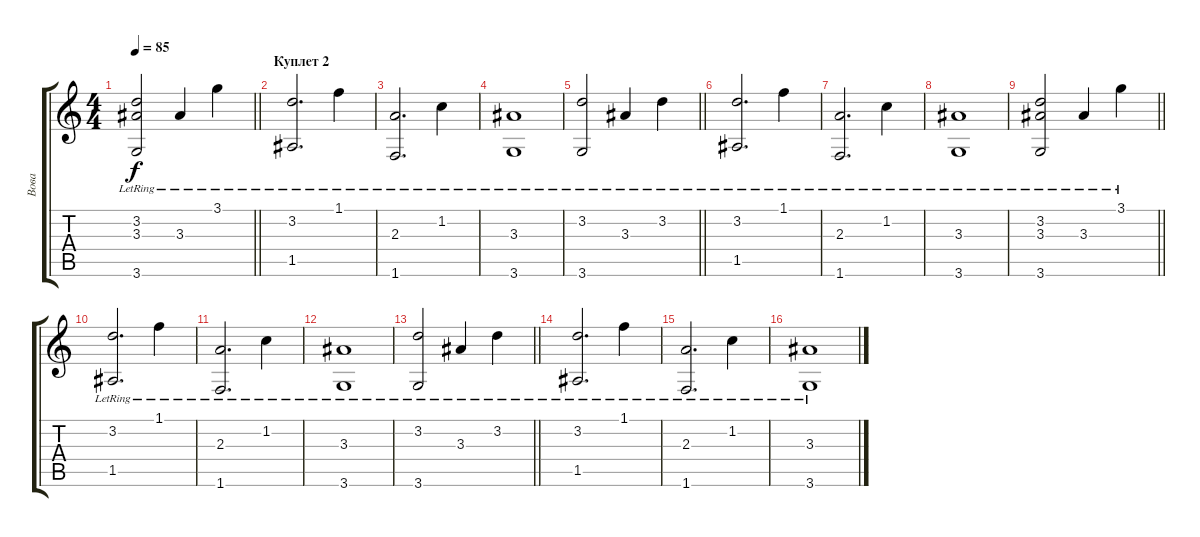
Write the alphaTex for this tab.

\track ("Вова" "Вова") {instrument electricguitarjazz}
\staff {score tabs}
\tuning (E4 B3 G3 D3 A2 E2) {hide}
\ts (4 4)
\tempo 85
\clef g2
\barLineRight lightlight
\ks c
(3.2{lr} 3.3{lr} 3.6{lr}).2{dy f} 3.3{lr}.4 3.1{lr}.4 |
\section ("" "Куплет 2")
(3.2{lr} 1.5{lr}).2{d} 1.1{lr}.4 |
(2.3{lr} 1.6{lr}).2{d} 1.2{lr}.4 |
(3.3{lr} 3.6{lr}).1 |
\barLineRight lightlight
(3.2{lr} 3.6{lr}).2 3.3{lr}.4 3.2{lr}.4 |
(3.2{lr} 1.5{lr}).2{d} 1.1{lr}.4 |
(2.3{lr} 1.6{lr}).2{d} 1.2{lr}.4 |
(3.3{lr} 3.6{lr}).1 |
\barLineRight lightlight
(3.2{lr} 3.3{lr} 3.6{lr}).2 3.3{lr}.4 3.1{lr}.4 |
(3.2{lr} 1.5{lr}).2{d} 1.1{lr}.4 |
(2.3{lr} 1.6{lr}).2{d} 1.2{lr}.4 |
(3.3{lr} 3.6{lr}).1 |
\barLineRight lightlight
(3.2{lr} 3.6{lr}).2 3.3{lr}.4 3.2{lr}.4 |
(3.2{lr} 1.5{lr}).2{d} 1.1{lr}.4 |
(2.3{lr} 1.6{lr}).2{d} 1.2{lr}.4 |
(3.3{lr} 3.6{lr}).1
